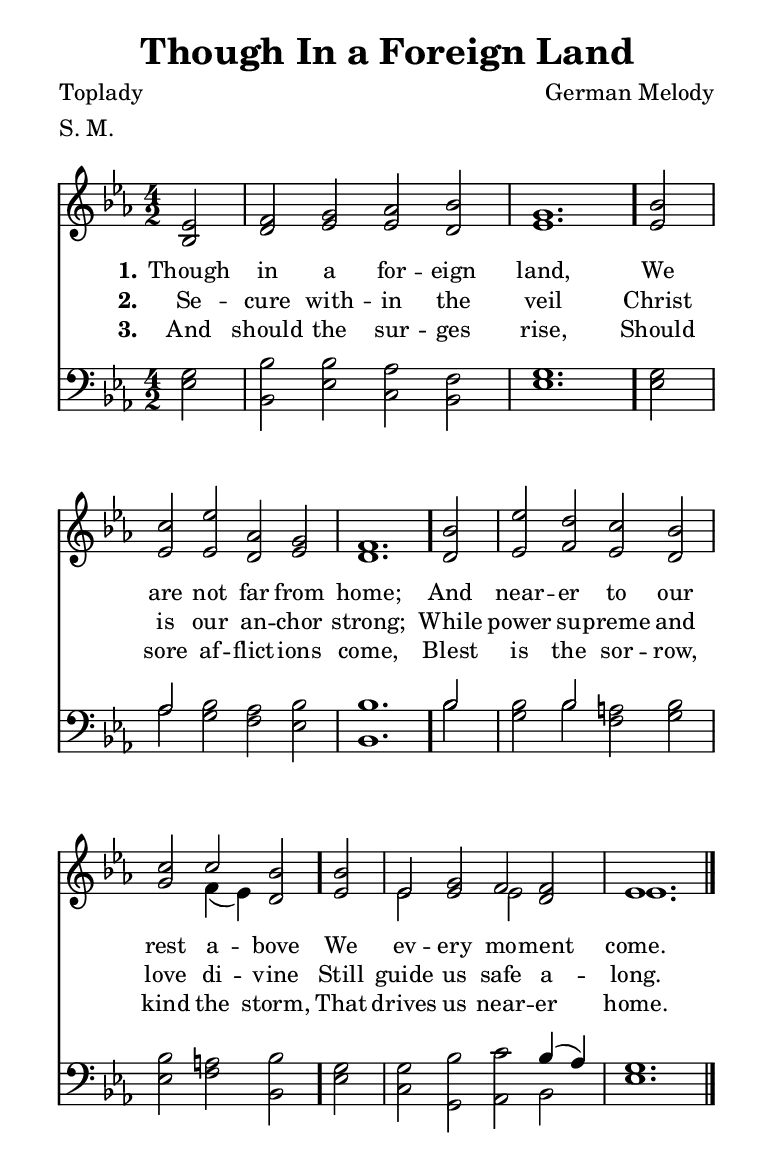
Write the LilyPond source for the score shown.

\include "common/global.ily"
\paper {
  \include "common/paper.ily"
  ragged-last-bottom = ##t
  systems-per-page = ##f
}

\header{
  hymnnumber = "160"
  title = "Though In a Foreign Land"
  tunename = "Franconia"
  meter = "S. M."
  poet = "Toplady"
  composer = "German Melody"
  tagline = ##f
}

global = {
  \include "common/overrides.ily"
  \override Staff.TimeSignature.style = #'numbered
  \time 4/2
  \override Score.MetronomeMark.transparent = ##t % hide all fermata changes too
  \tempo 2=80
  \key ees \major
  \partial 2
  \autoBeamOff
}

notesSoprano = {
\global
\relative c' {

  ees2 | f g aes bes | g1.
  bes2 | c ees aes, g | f1.
  bes2 | ees d c bes | c c bes
  bes2 | ees, g f f | ees1.

  \bar "|."

}
}

notesAlto = {
\global
\relative e' {

  bes2 | d ees ees d | ees1.
  ees2 | ees ees d ees | d1.
  d2 | ees f ees d | g f4( ees) d2
  ees2 | ees ees ees d | ees1.

}
}

notesTenor = {
\global
\relative a {

  g2 | bes bes aes f | g1.
  g2 | aes bes aes bes | bes1.
  bes2 | bes bes a bes | bes a bes
  g2 | g bes c bes4( aes) | g1.

}
}

notesBass = {
\global
\relative f {

  ees2 | bes ees c bes | ees1.
  ees2 | aes g f ees | bes1.
  bes'2 | g bes f g | ees f bes,
  ees2 | c g aes bes | ees1.

}
}

wordsA = \lyricmode {
\set stanza = "1."

Though in a for -- eign land, \bar "."
We are not far from home; \bar "." \eogbreak
And near -- er to our rest a -- bove \bar "."
We ev -- ery mo -- ment come. \bar "."

}

wordsB = \lyricmode {
\set stanza = "2."

Se -- cure with -- in the veil
Christ is our an -- chor strong;
While power su -- preme and love di -- vine
Still guide us safe a -- long.

}

wordsC = \lyricmode {
\set stanza = "3."

And should the sur -- ges rise,
Should sore af -- flict -- ions come,
Blest is the sor -- row, kind the storm,
That drives us near -- er home.

}

wordsD = \markuplist {

\line { God’s grace will to the end }
\line { Clearer and brighter shine; }
\line { Nor present things, nor things to come, }
\line { Can change His love divine. }

}

wordsE = \markuplist {

\line { Soon shall our pains and fears }
\line { Forever pass away; }
\line { For we shall soon the Saviour see }
\line { In everlasting day. }

}

\score {
  \context ChoirStaff <<
    \context Staff = upper <<
      \set Staff.autoBeaming = ##f
      \set ChoirStaff.systemStartDelimiter = #'SystemStartBar
      \set ChoirStaff.printPartCombineTexts = ##f
      \partcombine #'(2 . 9) \notesSoprano \notesAlto
      \context NullVoice = sopranos { \voiceOne << \notesSoprano >> }
      \context NullVoice = altos { \voiceTwo << \notesAlto >> }
      \context Lyrics = one   \lyricsto sopranos \wordsA
      \context Lyrics = two   \lyricsto sopranos \wordsB
      \context Lyrics = three \lyricsto sopranos \wordsC
    >>
    \context Staff = men <<
      \set Staff.autoBeaming = ##f
      \clef bass
      \set ChoirStaff.printPartCombineTexts = ##f
      \partcombine #'(2 . 9) \notesTenor \notesBass
      \context NullVoice = tenors { \voiceOne << \notesTenor >> }
      \context NullVoice = basses { \voiceTwo << \notesBass >> }
    >>
  >>
  \layout {
    \include "common/layout.ily"
  }
  \midi{
    \include "common/midi.ily"
  }
}

\markup { \fill-line { \column {
  \line{ \bold 4 \column { \wordsD } } \combine \null \vspace #0.4
  \line{ \bold 5 \column { \wordsE } } \combine \null \vspace #0.4
} } }

\noPageBreak

\markup { \fill-line { \lower #4 \line { Alternate tune: No. 121. } } }

\version "2.19.49"  % necessary for upgrading to future LilyPond versions.

% vi:set et ts=2 sw=2 ai nocindent syntax=lilypond:
